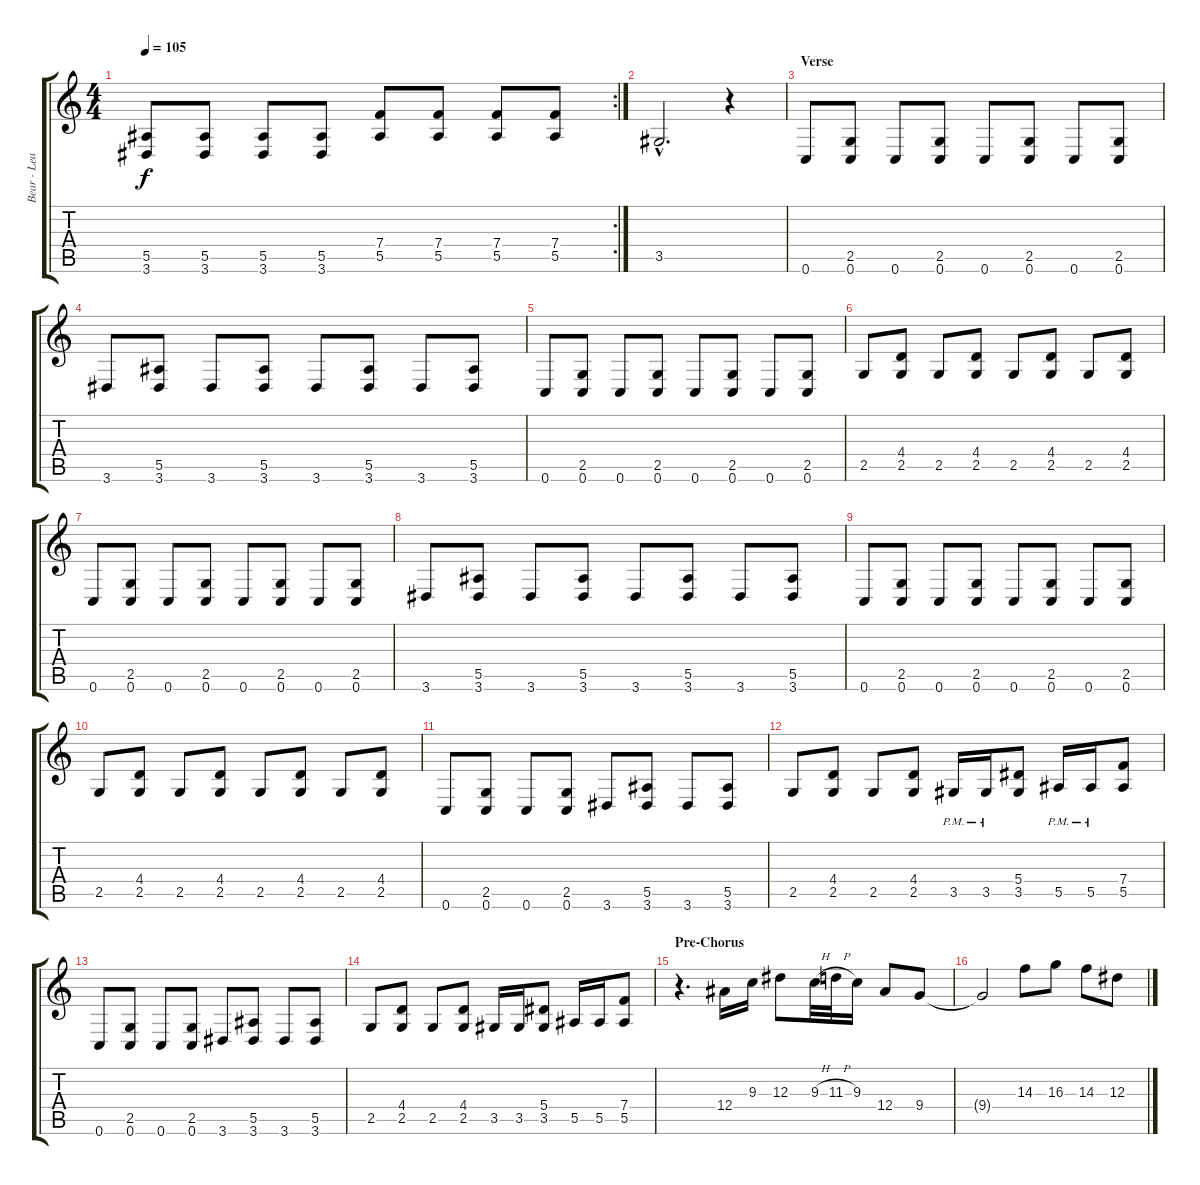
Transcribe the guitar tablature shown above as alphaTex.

\track ("Bear - Lead Guitar" "Bear - Lea") {instrument distortionguitar}
\staff {score tabs}
\tuning (C4 G3 Eb3 Bb2 F2 C2) {hide}
\rc 2
\ts (4 4)
\tempo 105
\clef g2
\ks c
(5.5 3.6).8{dy f} (5.5 3.6).8 (5.5 3.6).8 (5.5 3.6).8 (7.4 5.5).8 (7.4 5.5).8 (7.4 5.5).8 (7.4 5.5).8 |
3.5{hac}.2{d} r.4 |
\section ("" "Verse")
0.6.8 (2.5 0.6).8 0.6.8 (2.5 0.6).8 0.6.8 (2.5 0.6).8 0.6.8 (2.5 0.6).8 |
3.6.8 (5.5 3.6).8 3.6.8 (5.5 3.6).8 3.6.8 (5.5 3.6).8 3.6.8 (5.5 3.6).8 |
0.6.8 (2.5 0.6).8 0.6.8 (2.5 0.6).8 0.6.8 (2.5 0.6).8 0.6.8 (2.5 0.6).8 |
2.5.8 (4.4 2.5).8 2.5.8 (4.4 2.5).8 2.5.8 (4.4 2.5).8 2.5.8 (4.4 2.5).8 |
0.6.8 (2.5 0.6).8 0.6.8 (2.5 0.6).8 0.6.8 (2.5 0.6).8 0.6.8 (2.5 0.6).8 |
3.6.8 (5.5 3.6).8 3.6.8 (5.5 3.6).8 3.6.8 (5.5 3.6).8 3.6.8 (5.5 3.6).8 |
0.6.8 (2.5 0.6).8 0.6.8 (2.5 0.6).8 0.6.8 (2.5 0.6).8 0.6.8 (2.5 0.6).8 |
2.5.8 (4.4 2.5).8 2.5.8 (4.4 2.5).8 2.5.8 (4.4 2.5).8 2.5.8 (4.4 2.5).8 |
0.6.8 (2.5 0.6).8 0.6.8 (2.5 0.6).8 3.6.8 (5.5 3.6).8 3.6.8 (5.5 3.6).8 |
2.5.8 (4.4 2.5).8 2.5.8 (4.4 2.5).8 3.5{pm}.16 3.5{pm}.16 (5.4 3.5).8 5.5{pm}.16 5.5{pm}.16 (7.4 5.5).8 |
0.6.8 (2.5 0.6).8 0.6.8 (2.5 0.6).8 3.6.8 (5.5 3.6).8 3.6.8 (5.5 3.6).8 |
2.5.8 (4.4 2.5).8 2.5.8 (4.4 2.5).8 3.5.16 3.5.16 (5.4 3.5).8 5.5.16 5.5.16 (7.4 5.5).8 |
\section ("" "Pre-Chorus")
r.4{d} 12.4.16 9.3.16 12.3.8 9.3{h}.32 11.3{h}.32 9.3.16 12.4.8 9.4.8 |
9.4{t}.2 14.3.8 16.3.8 14.3.8 12.3.8
